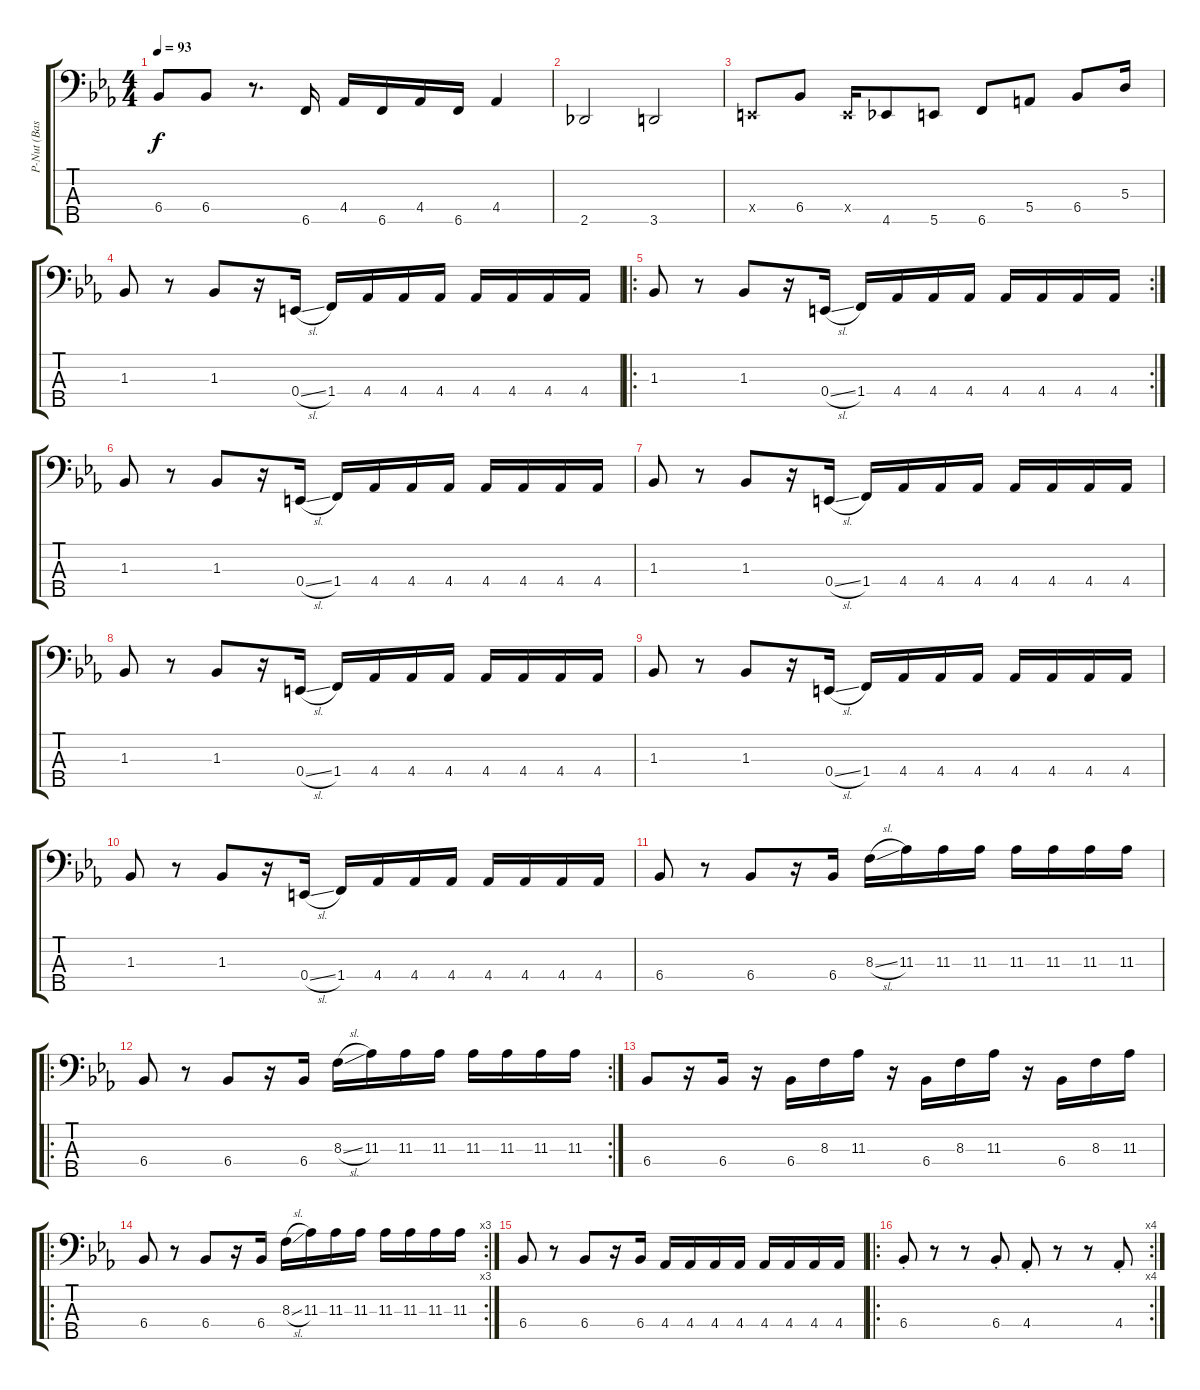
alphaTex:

\track ("P-Nut (Bass)" "P-Nut (Bas") {instrument electricbassfinger}
\staff {score tabs}
\tuning (G2 D2 A1 E1 B0) {hide}
\ts (4 4)
\tempo 93
\clef f4
\ks eb
6.4.8{dy f} 6.4.8 r.8{d} 6.5.16 4.4.16 6.5.16 4.4.16 6.5.16 4.4.4 |
2.5.2 3.5.2 |
0.4{x}.8 6.4.8 0.4{x}.16 4.5.8 5.5.8 6.5.8 5.4.8 6.4.8 5.3.16 |
1.3.8 r.8 1.3.8 r.16 0.4{sl}.16 1.4.16 4.4.16 4.4.16 4.4.16 4.4.16 4.4.16 4.4.16 4.4.16 |
\ro
\rc 2
1.3.8 r.8 1.3.8 r.16 0.4{sl}.16 1.4.16 4.4.16 4.4.16 4.4.16 4.4.16 4.4.16 4.4.16 4.4.16 |
1.3.8 r.8 1.3.8 r.16 0.4{sl}.16 1.4.16 4.4.16 4.4.16 4.4.16 4.4.16 4.4.16 4.4.16 4.4.16 |
1.3.8 r.8 1.3.8 r.16 0.4{sl}.16 1.4.16 4.4.16 4.4.16 4.4.16 4.4.16 4.4.16 4.4.16 4.4.16 |
1.3.8 r.8 1.3.8 r.16 0.4{sl}.16 1.4.16 4.4.16 4.4.16 4.4.16 4.4.16 4.4.16 4.4.16 4.4.16 |
1.3.8 r.8 1.3.8 r.16 0.4{sl}.16 1.4.16 4.4.16 4.4.16 4.4.16 4.4.16 4.4.16 4.4.16 4.4.16 |
1.3.8 r.8 1.3.8 r.16 0.4{sl}.16 1.4.16 4.4.16 4.4.16 4.4.16 4.4.16 4.4.16 4.4.16 4.4.16 |
6.4.8 r.8 6.4.8 r.16 6.4.16 8.3{sl}.16 11.3.16 11.3.16 11.3.16 11.3.16 11.3.16 11.3.16 11.3.16 |
\ro
\rc 2
6.4.8 r.8 6.4.8 r.16 6.4.16 8.3{sl}.16 11.3.16 11.3.16 11.3.16 11.3.16 11.3.16 11.3.16 11.3.16 |
6.4.8 r.16 6.4.16 r.16 6.4.16 8.3.16 11.3.16 r.16 6.4.16 8.3.16 11.3.16 r.16 6.4.16 8.3.16 11.3.16 |
\ro
\rc 3
6.4.8 r.8 6.4.8 r.16 6.4.16 8.3{sl}.16 11.3.16 11.3.16 11.3.16 11.3.16 11.3.16 11.3.16 11.3.16 |
6.4.8 r.8 6.4.8 r.16 6.4.16 4.4.16 4.4.16 4.4.16 4.4.16 4.4.16 4.4.16 4.4.16 4.4.16 |
\ro
\rc 4
6.4{st}.8 r.8 r.8 6.4{st}.8 4.4{st}.8 r.8 r.8 4.4{st}.8
